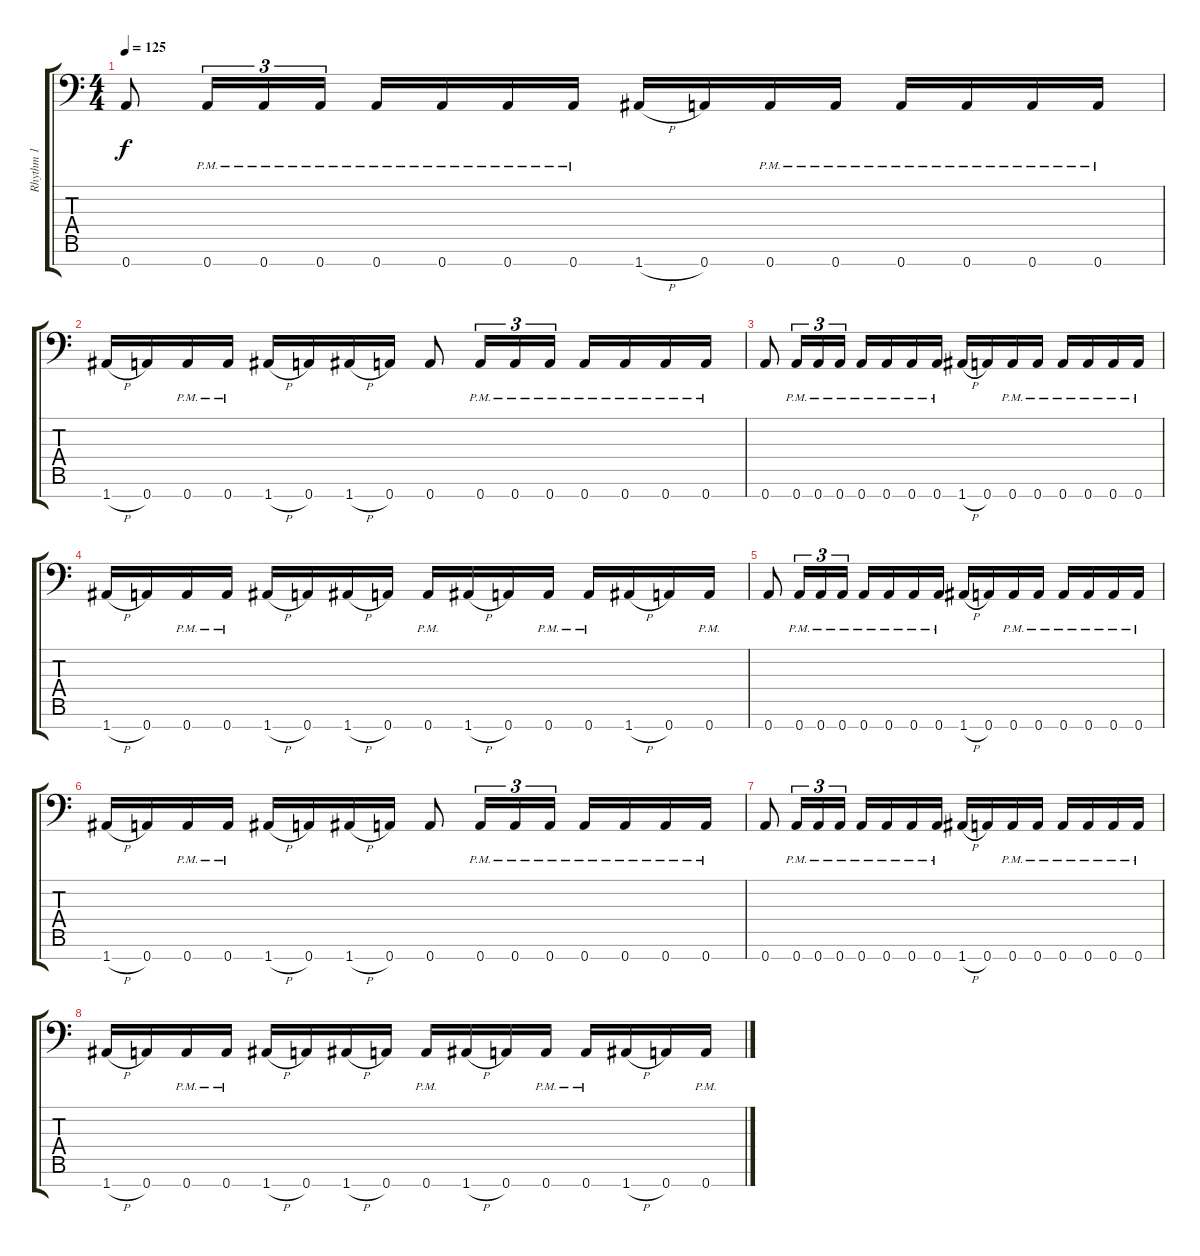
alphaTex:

\track ("Rhythm 1" "Rhythm 1") {instrument distortionguitar}
\staff {score tabs}
\tuning (E4 B3 G3 D3 A2 E2 A1) {hide}
\ts (4 4)
\tempo 125
\clef f4
\ks c
0.7.8{dy f} 0.7{pm}.16{tu (3 2)} 0.7{pm}.16{tu (3 2)} 0.7{pm}.16{tu (3 2)} 0.7{pm}.16 0.7{pm}.16 0.7{pm}.16 0.7{pm}.16 1.7{h}.16 0.7.16 0.7{pm}.16 0.7{pm}.16 0.7{pm}.16 0.7{pm}.16 0.7{pm}.16 0.7{pm}.16 |
1.7{h}.16 0.7.16 0.7{pm}.16 0.7{pm}.16 1.7{h}.16 0.7.16 1.7{h}.16 0.7.16 0.7.8 0.7{pm}.16{tu (3 2)} 0.7{pm}.16{tu (3 2)} 0.7{pm}.16{tu (3 2)} 0.7{pm}.16 0.7{pm}.16 0.7{pm}.16 0.7{pm}.16 |
0.7.8 0.7{pm}.16{tu (3 2)} 0.7{pm}.16{tu (3 2)} 0.7{pm}.16{tu (3 2)} 0.7{pm}.16 0.7{pm}.16 0.7{pm}.16 0.7{pm}.16 1.7{h}.16 0.7.16 0.7{pm}.16 0.7{pm}.16 0.7{pm}.16 0.7{pm}.16 0.7{pm}.16 0.7{pm}.16 |
1.7{h}.16 0.7.16 0.7{pm}.16 0.7{pm}.16 1.7{h}.16 0.7.16 1.7{h}.16 0.7.16 0.7{pm}.16 1.7{h}.16 0.7.16 0.7{pm}.16 0.7{pm}.16 1.7{h}.16 0.7.16 0.7{pm}.16 |
0.7.8 0.7{pm}.16{tu (3 2)} 0.7{pm}.16{tu (3 2)} 0.7{pm}.16{tu (3 2)} 0.7{pm}.16 0.7{pm}.16 0.7{pm}.16 0.7{pm}.16 1.7{h}.16 0.7.16 0.7{pm}.16 0.7{pm}.16 0.7{pm}.16 0.7{pm}.16 0.7{pm}.16 0.7{pm}.16 |
1.7{h}.16 0.7.16 0.7{pm}.16 0.7{pm}.16 1.7{h}.16 0.7.16 1.7{h}.16 0.7.16 0.7.8 0.7{pm}.16{tu (3 2)} 0.7{pm}.16{tu (3 2)} 0.7{pm}.16{tu (3 2)} 0.7{pm}.16 0.7{pm}.16 0.7{pm}.16 0.7{pm}.16 |
0.7.8 0.7{pm}.16{tu (3 2)} 0.7{pm}.16{tu (3 2)} 0.7{pm}.16{tu (3 2)} 0.7{pm}.16 0.7{pm}.16 0.7{pm}.16 0.7{pm}.16 1.7{h}.16 0.7.16 0.7{pm}.16 0.7{pm}.16 0.7{pm}.16 0.7{pm}.16 0.7{pm}.16 0.7{pm}.16 |
1.7{h}.16 0.7.16 0.7{pm}.16 0.7{pm}.16 1.7{h}.16 0.7.16 1.7{h}.16 0.7.16 0.7{pm}.16 1.7{h}.16 0.7.16 0.7{pm}.16 0.7{pm}.16 1.7{h}.16 0.7.16 0.7{pm}.16
